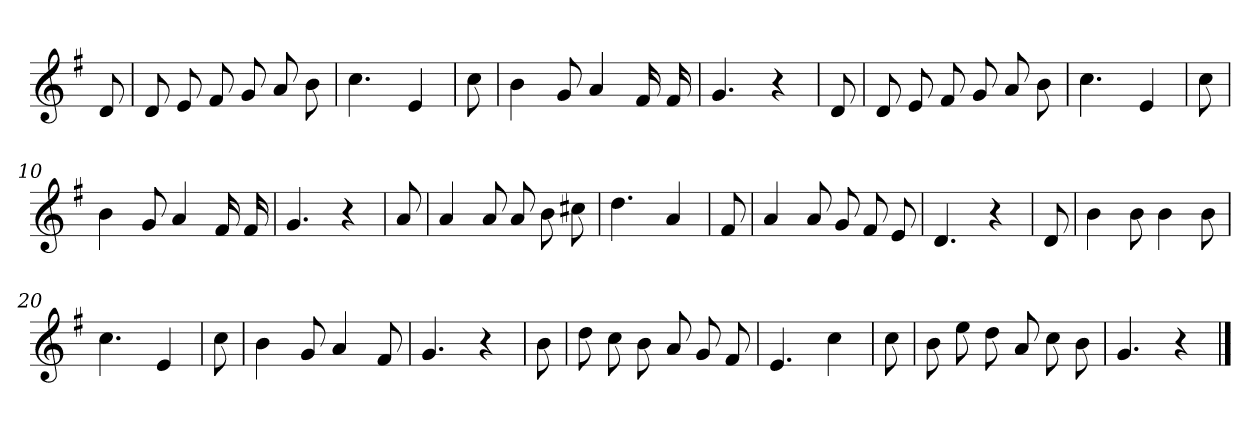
**kern
*part1
*staff1
*clefG2
*k[f#]
*G:
=
8d
=1
8d
8e
8f#
8g
8a
8b
=2
4.cc
4e
=3
8cc
=4
4b
8g
4a
16f#
16f#
=5
4.g
4r
=6
8d
=7
8d
8e
8f#
8g
8a
8b
=8
4.cc
4e
=9
8cc
=10
4b
8g
4a
16f#
16f#
=11
4.g
4r
=12
8a
=13
4a
8a
8a
8b
8cc#X
=14
4.dd
4a
=15
8f#
=16
4a
8a
8g
8f#
8e
=17
4.d
4r
=18
8d
=19
4b
8b
4b
8b
=20
4.cc
4e
=21
8cc
=22
4b
8g
4a
8f#
=23
4.g
4r
=24
8b
=25
8dd
8cc
8b
8a
8g
8f#
=26
4.e
4cc
=27
8cc
=28
8b
8ee
8dd
8a
8cc
8b
=29
4.g
4r
==
*-
